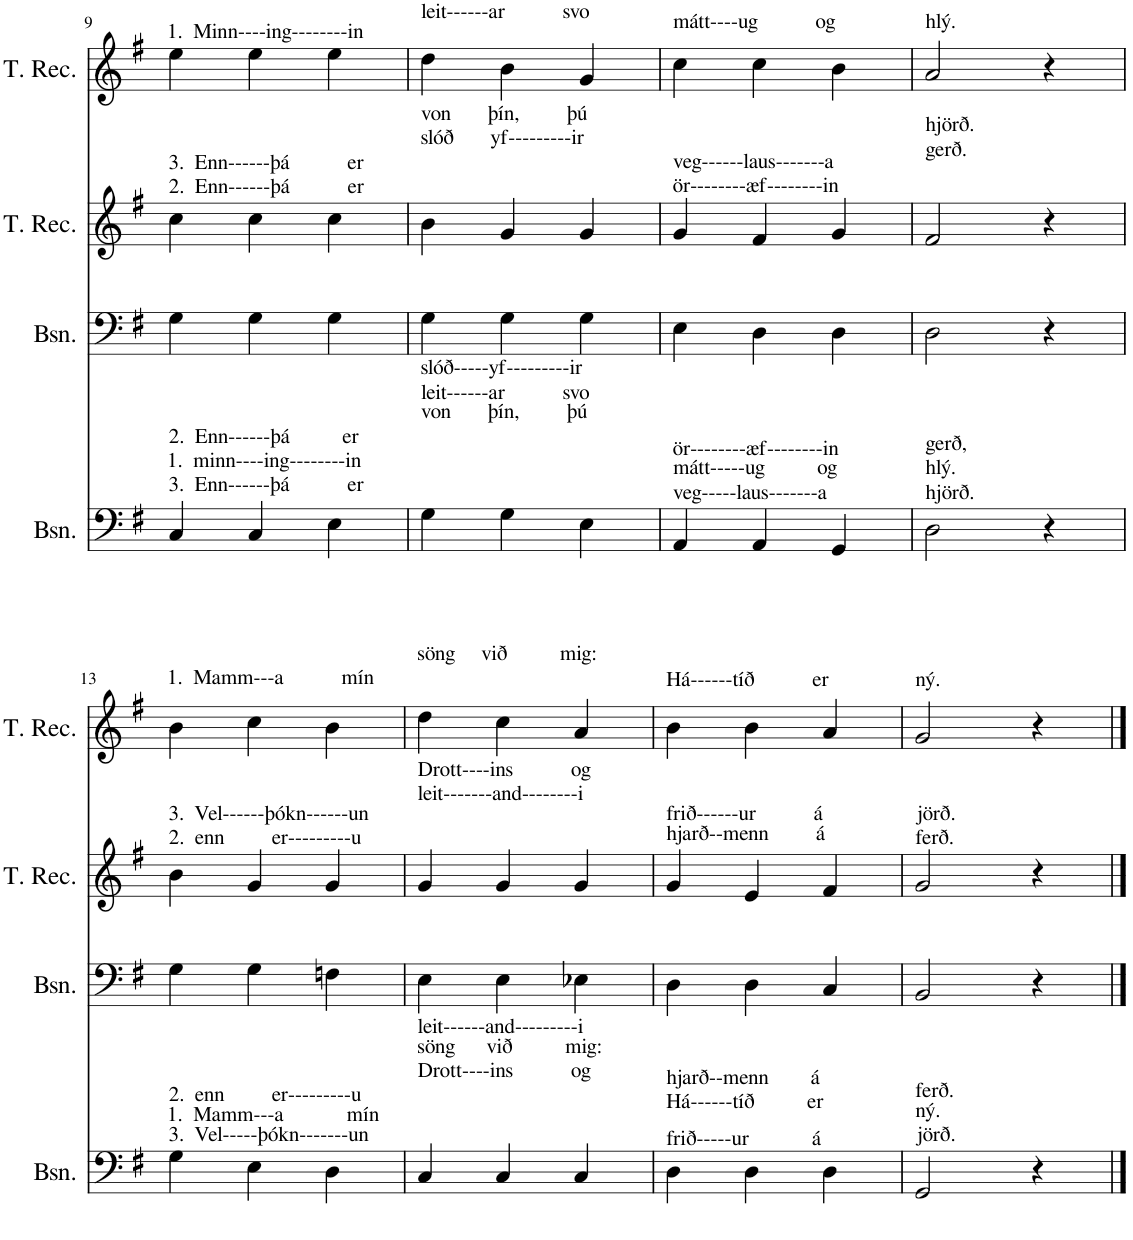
**kern	**kern	**kern	**kern
*part4	*part3	*part2	*part1
*staff4	*staff3	*staff2	*staff1
*I"Bassoon	*I"Bassoon	*I"Tenor Recorder	*I"Tenor Recorder
*I'Bsn.	*I'Bsn.	*I'T. Rec.	*I'T. Rec.
!!LO:PB:g=z
*clefF4	*clefF4	*clefG2	*clefG2
*k[f#]	*k[f#]	*k[f#]	*k[f#]
*M3/4	*M3/4	*M3/4	*M3/4
=9	=9	=9	=9
!	!	!	!LO:TX:a:t=1.  Minn----ing--------in
!	!	!LO:TX:a:t=2.  Enn------þá           er	!
!	!	!LO:TX:a:t=3.  Enn------þá           er	!
!LO:TX:a:t=3.  Enn------þá           er	!	!	!
!LO:TX:a:t=1.  minn----ing--------in	!	!	!
!LO:TX:a:t=2.  Enn------þá          er	!	!	!
4C/	4G\	4cc\	4ee\
4C/	4G\	4cc\	4ee\
4E\	4G\	4cc\	4ee\
=10	=10	=10	=10
!	!	!	!LO:TX:a:t=leit------ar           svo
!	!	!LO:TX:a:t=slóð       yf---------ir	!
!	!	!LO:TX:a:t=von       þín,         þú	!
!LO:TX:a:t=von       þín,         þú	!	!	!
!LO:TX:a:t=leit------ar           svo	!	!	!
!LO:TX:a:t=slóð-----yf---------ir	!	!	!
4G\	4G\	4b\	4dd\
4G\	4G\	4g/	4b\
4E\	4G\	4g/	4g/
=11	=11	=11	=11
!	!	!	!LO:TX:a:t=mátt----ug           og
!	!	!LO:TX:a:t=ör--------æf--------in	!
!	!	!LO:TX:a:t=veg------laus-------a	!
!LO:TX:a:t=veg-----laus-------a	!	!	!
!LO:TX:a:t=mátt-----ug          og	!	!	!
!LO:TX:a:t=ör--------æf--------in	!	!	!
4AA/	4E\	4g/	4cc\
4AA/	4D\	4f#/	4cc\
4GG/	4D\	4g/	4b\
=12	=12	=12	=12
!	!	!	!LO:TX:a:t=hlý.
!	!	!LO:TX:a:t=gerð.	!
!	!	!LO:TX:a:t=hjörð.	!
!LO:TX:a:t=hjörð.	!	!	!
!LO:TX:a:t=hlý.	!	!	!
!LO:TX:a:t=gerð,	!	!	!
2D\	2D\	2f#/	2a/
4r	4r	4r	4r
!!LO:LB:g=z
=13	=13	=13	=13
!	!	!	!LO:TX:a:t=1.  Mamm---a           mín
!	!	!LO:TX:a:t=2.  enn         er---------u	!
!	!	!LO:TX:a:t=3.  Vel------þókn------un	!
!LO:TX:a:t=3.  Vel-----þókn-------un	!	!	!
!LO:TX:a:t=1.  Mamm---a            mín	!	!	!
!LO:TX:a:t=2.  enn         er---------u	!	!	!
4G\	4G\	4b\	4b\
4E\	4G\	4g/	4cc\
4D\	4Fn\	4g/	4b\
=14	=14	=14	=14
!	!	!	!LO:TX:a:t=söng     við          mig&colon;
!	!	!LO:TX:a:t=leit-------and--------i	!
!	!	!LO:TX:a:t=Drott----ins           og	!
!LO:TX:a:t=Drott----ins           og	!	!	!
!LO:TX:a:t=söng      við          mig&colon;	!	!	!
!LO:TX:a:t=leit------and---------i	!	!	!
4C/	4E\	4g/	4dd\
4C/	4E\	4g/	4cc\
4C/	4E-X\	4g/	4a/
=15	=15	=15	=15
!	!	!	!LO:TX:a:t=Há------tíð           er
!	!	!LO:TX:a:t=hjarð--menn         á	!
!	!	!LO:TX:a:t=frið------ur           á	!
!LO:TX:a:t=frið-----ur            á	!	!	!
!LO:TX:a:t=Há------tíð          er	!	!	!
!LO:TX:a:t=hjarð--menn        á	!	!	!
4D\	4D\	4g/	4b\
4D\	4D\	4e/	4b\
4D\	4C/	4f#/	4a/
=16	=16	=16	=16
!	!	!	!LO:TX:a:t=ný.
!	!	!LO:TX:a:t=ferð.	!
!	!	!LO:TX:a:t=jörð.	!
!LO:TX:a:t=jörð.	!	!	!
!LO:TX:a:t=ný.	!	!	!
!LO:TX:a:t=ferð.	!	!	!
2GG/	2BB/	2g/	2g/
4r	4r	4r	4r
==	==	==	==
*-	*-	*-	*-
